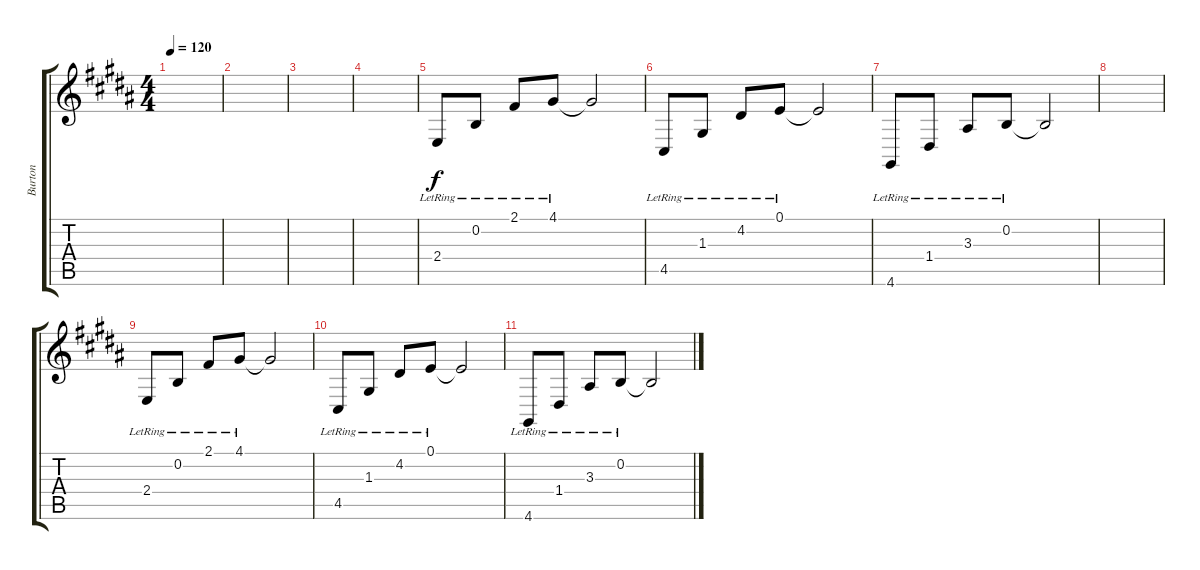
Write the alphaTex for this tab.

\track ("Burton" "Burton") {instrument synthstrings1}
\staff {score tabs}
\tuning (E4 B3 G3 D3 A2 E2) {hide}
\ts (4 4)
\tempo 120
\clef g2
\ks b
|
|
|
|
2.4{lr}.8{instrument electricgrandpiano} 0.2{lr}.8 2.1{lr}.8 4.1{lr}.8 4.1{t}.2 |
4.5{lr}.8{instrument electricgrandpiano} 1.3{lr}.8 4.2{lr}.8 0.1{lr}.8 0.1{t}.2 |
4.6{lr}.8 1.4{lr}.8 3.3{lr}.8 0.2{lr}.8 0.2{t}.2 |
|
2.4{lr}.8{instrument electricgrandpiano} 0.2{lr}.8 2.1{lr}.8 4.1{lr}.8 4.1{t}.2 |
4.5{lr}.8{instrument electricgrandpiano} 1.3{lr}.8 4.2{lr}.8 0.1{lr}.8 0.1{t}.2 |
4.6{lr}.8 1.4{lr}.8 3.3{lr}.8 0.2{lr}.8 0.2{t}.2
